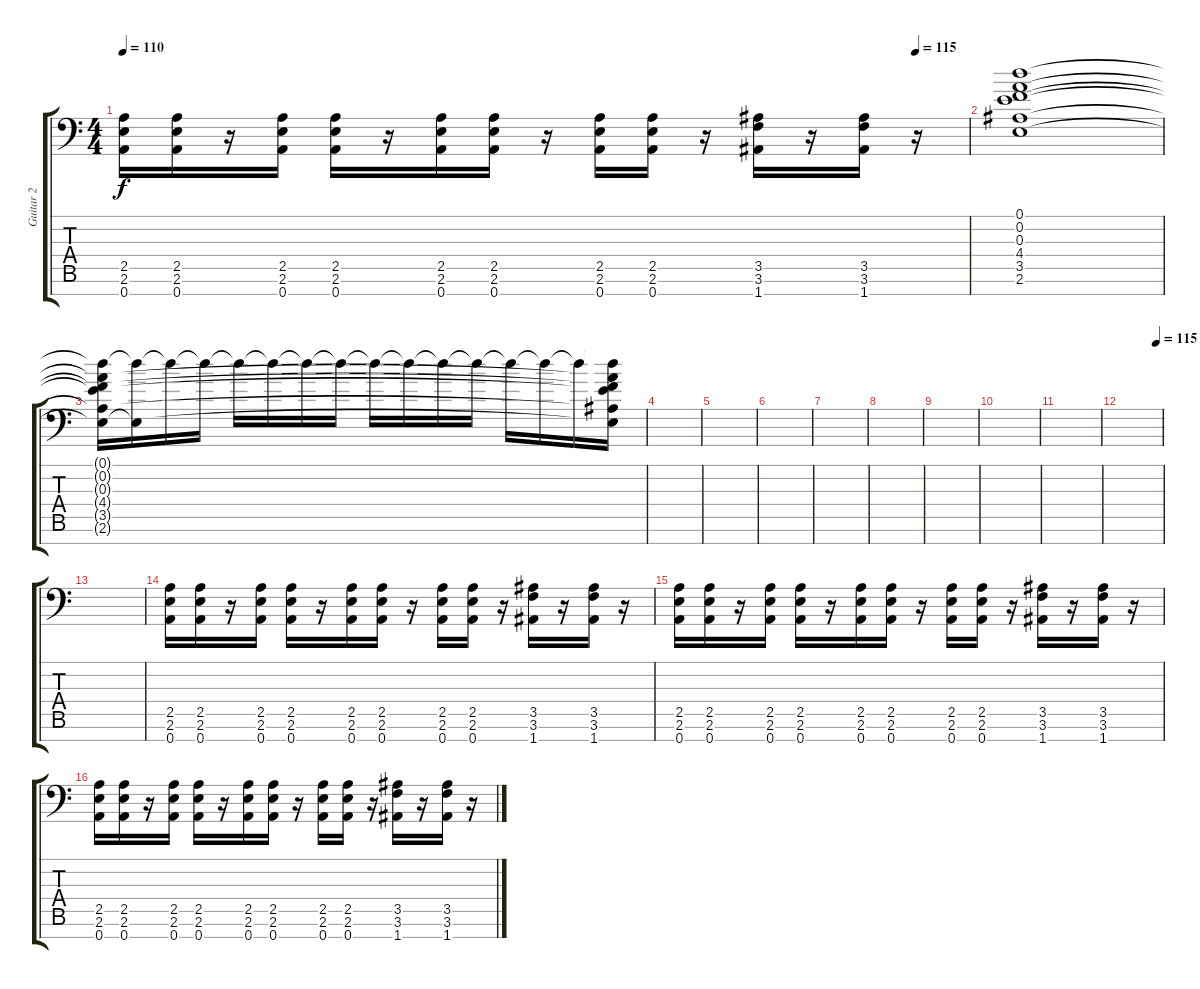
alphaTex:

\track ("Guitar 2" "Guitar 2") {instrument overdrivenguitar}
\staff {score tabs}
\tuning (D4 A3 F3 C3 G2 D2 A1) {hide}
\ts (4 4)
\tempo 110
\tempo (115 0.9375)
\clef f4
\ks c
(2.5 2.6 0.7).16{dy f} (2.5 2.6 0.7).16 r.16 (2.5 2.6 0.7).16 (2.5 2.6 0.7).16 r.16 (2.5 2.6 0.7).16 (2.5 2.6 0.7).16 r.16 (2.5 2.6 0.7).16 (2.5 2.6 0.7).16 r.16 (3.5 3.6 1.7).16 r.16 (3.5 3.6 1.7).16 r.16 |
(0.1 0.2 0.3 4.4 3.5 2.6).1 |
(0.1{t} 0.2{t} 0.3{t} 4.4{t} 3.5{t} 2.6{t}).16{volume 12} (0.1{t} 2.6{t}).16{volume 11} 0.1{t}.16{volume 11} 0.1{t}.16{volume 10} 0.1{t}.16{volume 10} 0.1{t}.16{volume 9} 0.1{t}.16{volume 9} 0.1{t}.16{volume 8} 0.1{t}.16{volume 8} 0.1{t}.16{volume 7} 0.1{t}.16{volume 7} 0.1{t}.16{volume 6} 0.1{t}.16{volume 5} 0.1{t}.16{volume 5} 0.1{t}.16{volume 3} (0.1{t} 0.2{t} 0.3{t} 4.4{t} 3.5{t} 2.6{t}).16{volume 2} |
|
|
|
|
|
|
|
|
\tempo (115 0.875)
|
|
(2.5 2.6 0.7).16 (2.5 2.6 0.7).16 r.16 (2.5 2.6 0.7).16 (2.5 2.6 0.7).16 r.16 (2.5 2.6 0.7).16 (2.5 2.6 0.7).16 r.16 (2.5 2.6 0.7).16 (2.5 2.6 0.7).16 r.16 (3.5 3.6 1.7).16 r.16 (3.5 3.6 1.7).16 r.16 |
(2.5 2.6 0.7).16 (2.5 2.6 0.7).16 r.16 (2.5 2.6 0.7).16 (2.5 2.6 0.7).16 r.16 (2.5 2.6 0.7).16 (2.5 2.6 0.7).16 r.16 (2.5 2.6 0.7).16 (2.5 2.6 0.7).16 r.16 (3.5 3.6 1.7).16 r.16 (3.5 3.6 1.7).16 r.16 |
(2.5 2.6 0.7).16 (2.5 2.6 0.7).16 r.16 (2.5 2.6 0.7).16 (2.5 2.6 0.7).16 r.16 (2.5 2.6 0.7).16 (2.5 2.6 0.7).16 r.16 (2.5 2.6 0.7).16 (2.5 2.6 0.7).16 r.16 (3.5 3.6 1.7).16 r.16 (3.5 3.6 1.7).16 r.16
